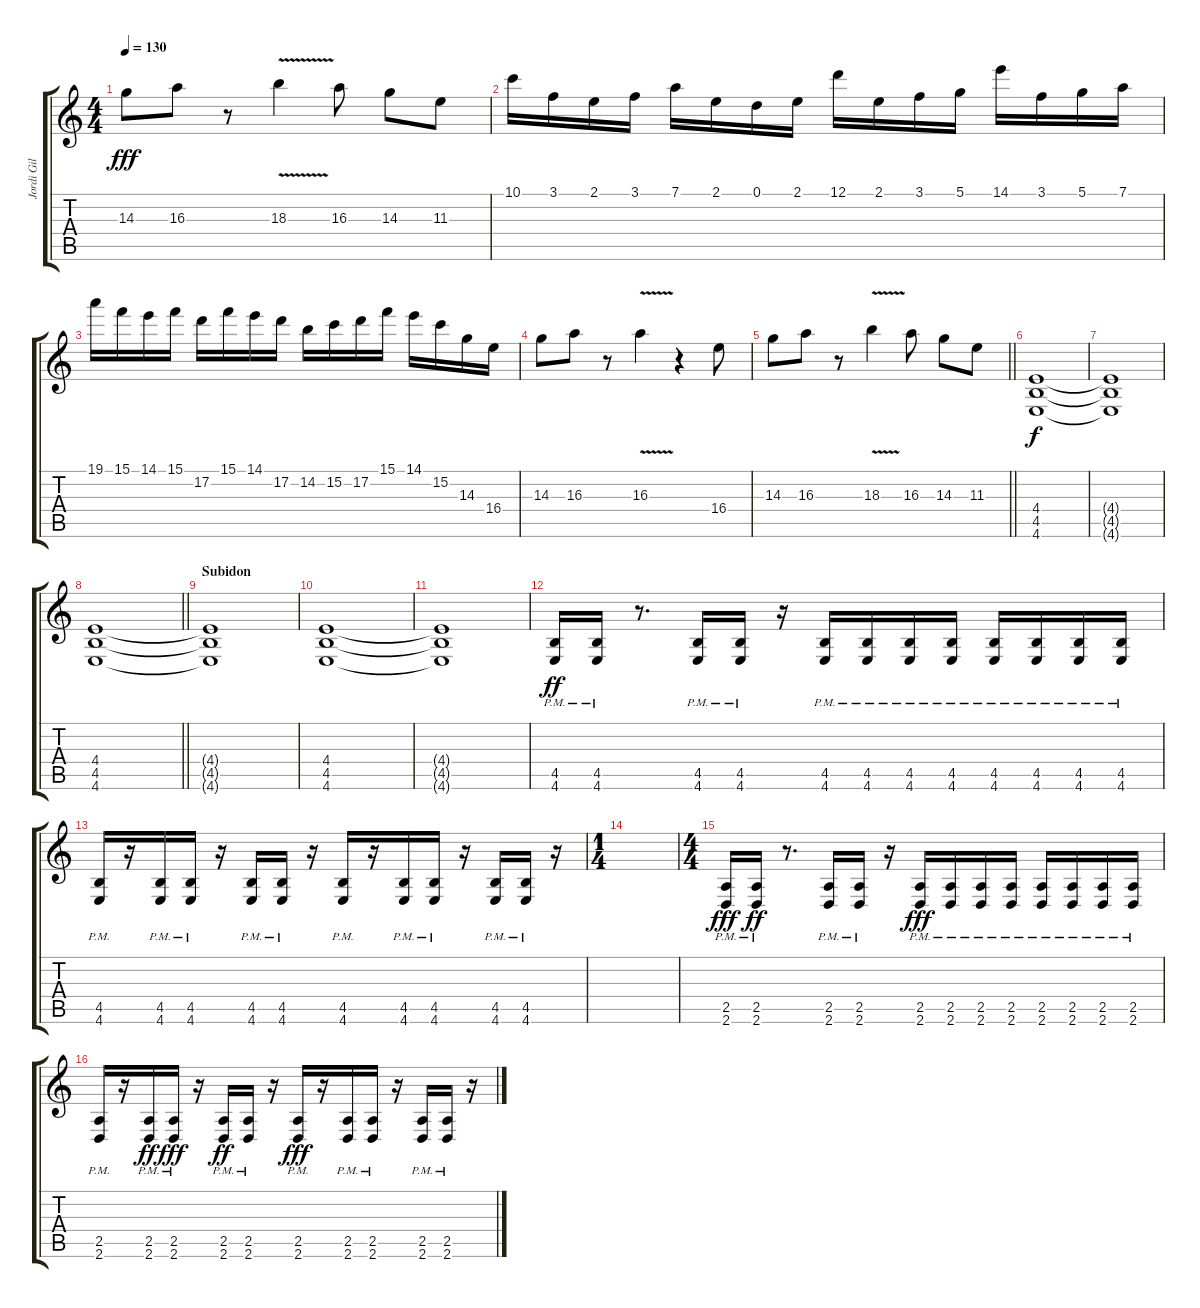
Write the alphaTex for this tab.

\track ("Jordi Gil" "Jordi Gil") {instrument overdrivenguitar}
\staff {score tabs}
\tuning (D4 A3 F3 C3 G2 C2) {hide}
\ts (4 4)
\tempo 130
\clef g2
\ks c
14.3.8{dy fff} 16.3.8 r.8 18.3{v}.4 16.3.8 14.3.8 11.3.8 |
10.1.16 3.1.16 2.1.16 3.1.16 7.1.16 2.1.16 0.1.16 2.1.16 12.1.16 2.1.16 3.1.16 5.1.16 14.1.16 3.1.16 5.1.16 7.1.16 |
19.1.16 15.1.16 14.1.16 15.1.16 17.2.16 15.1.16 14.1.16 17.2.16 14.2.16 15.2.16 17.2.16 15.1.16 14.1.16 15.2.16 14.3.16 16.4.16 |
14.3.8 16.3.8 r.8 16.3{v}.4 r.4 16.4.8 |
\barLineRight lightlight
14.3.8 16.3.8 r.8 18.3{v}.4 16.3.8 14.3.8 11.3.8 |
(4.4 4.5 4.6).1{dy f} |
(4.4{t} 4.5{t} 4.6{t}).1 |
\barLineRight lightlight
(4.4 4.5 4.6).1 |
\section ("" "Subidon")
(4.4{t} 4.5{t} 4.6{t}).1 |
(4.4 4.5 4.6).1 |
(4.4{t} 4.5{t} 4.6{t}).1 |
(4.5{pm} 4.6{pm}).16{dy ff} (4.5{pm} 4.6{pm}).16 r.8{d} (4.5{pm} 4.6{pm}).16 (4.5{pm} 4.6{pm}).16 r.16 (4.5{pm} 4.6{pm}).16 (4.5{pm} 4.6{pm}).16 (4.5{pm} 4.6{pm}).16 (4.5{pm} 4.6{pm}).16 (4.5{pm} 4.6{pm}).16 (4.5{pm} 4.6{pm}).16 (4.5{pm} 4.6{pm}).16 (4.5{pm} 4.6{pm}).16 |
(4.5{pm} 4.6{pm}).16 r.16 (4.5{pm} 4.6{pm}).16 (4.5{pm} 4.6{pm}).16 r.16 (4.5{pm} 4.6{pm}).16 (4.5{pm} 4.6{pm}).16 r.16 (4.5{pm} 4.6{pm}).16 r.16 (4.5{pm} 4.6{pm}).16 (4.5{pm} 4.6{pm}).16 r.16 (4.5{pm} 4.6{pm}).16 (4.5{pm} 4.6{pm}).16 r.16 |
\ts (1 4)
|
\ts (4 4)
(2.5{pm} 2.6{pm}).16{dy fff} (2.5{pm} 2.6{pm}).16{dy ff} r.8{d} (2.5{pm} 2.6{pm}).16 (2.5{pm} 2.6{pm}).16 r.16 (2.5{pm} 2.6{pm}).16{dy fff} (2.5{pm} 2.6{pm}).16 (2.5{pm} 2.6{pm}).16 (2.5{pm} 2.6{pm}).16 (2.5{pm} 2.6{pm}).16 (2.5{pm} 2.6{pm}).16 (2.5{pm} 2.6{pm}).16 (2.5{pm} 2.6{pm}).16 |
(2.5{pm} 2.6{pm}).16 r.16 (2.5{pm} 2.6{pm}).16{dy ff} (2.5{pm} 2.6{pm}).16{dy fff} r.16 (2.5{pm} 2.6{pm}).16{dy ff} (2.5{pm} 2.6{pm}).16 r.16 (2.5{pm} 2.6{pm}).16{dy fff} r.16 (2.5{pm} 2.6{pm}).16 (2.5{pm} 2.6{pm}).16 r.16 (2.5{pm} 2.6{pm}).16 (2.5{pm} 2.6{pm}).16 r.16
